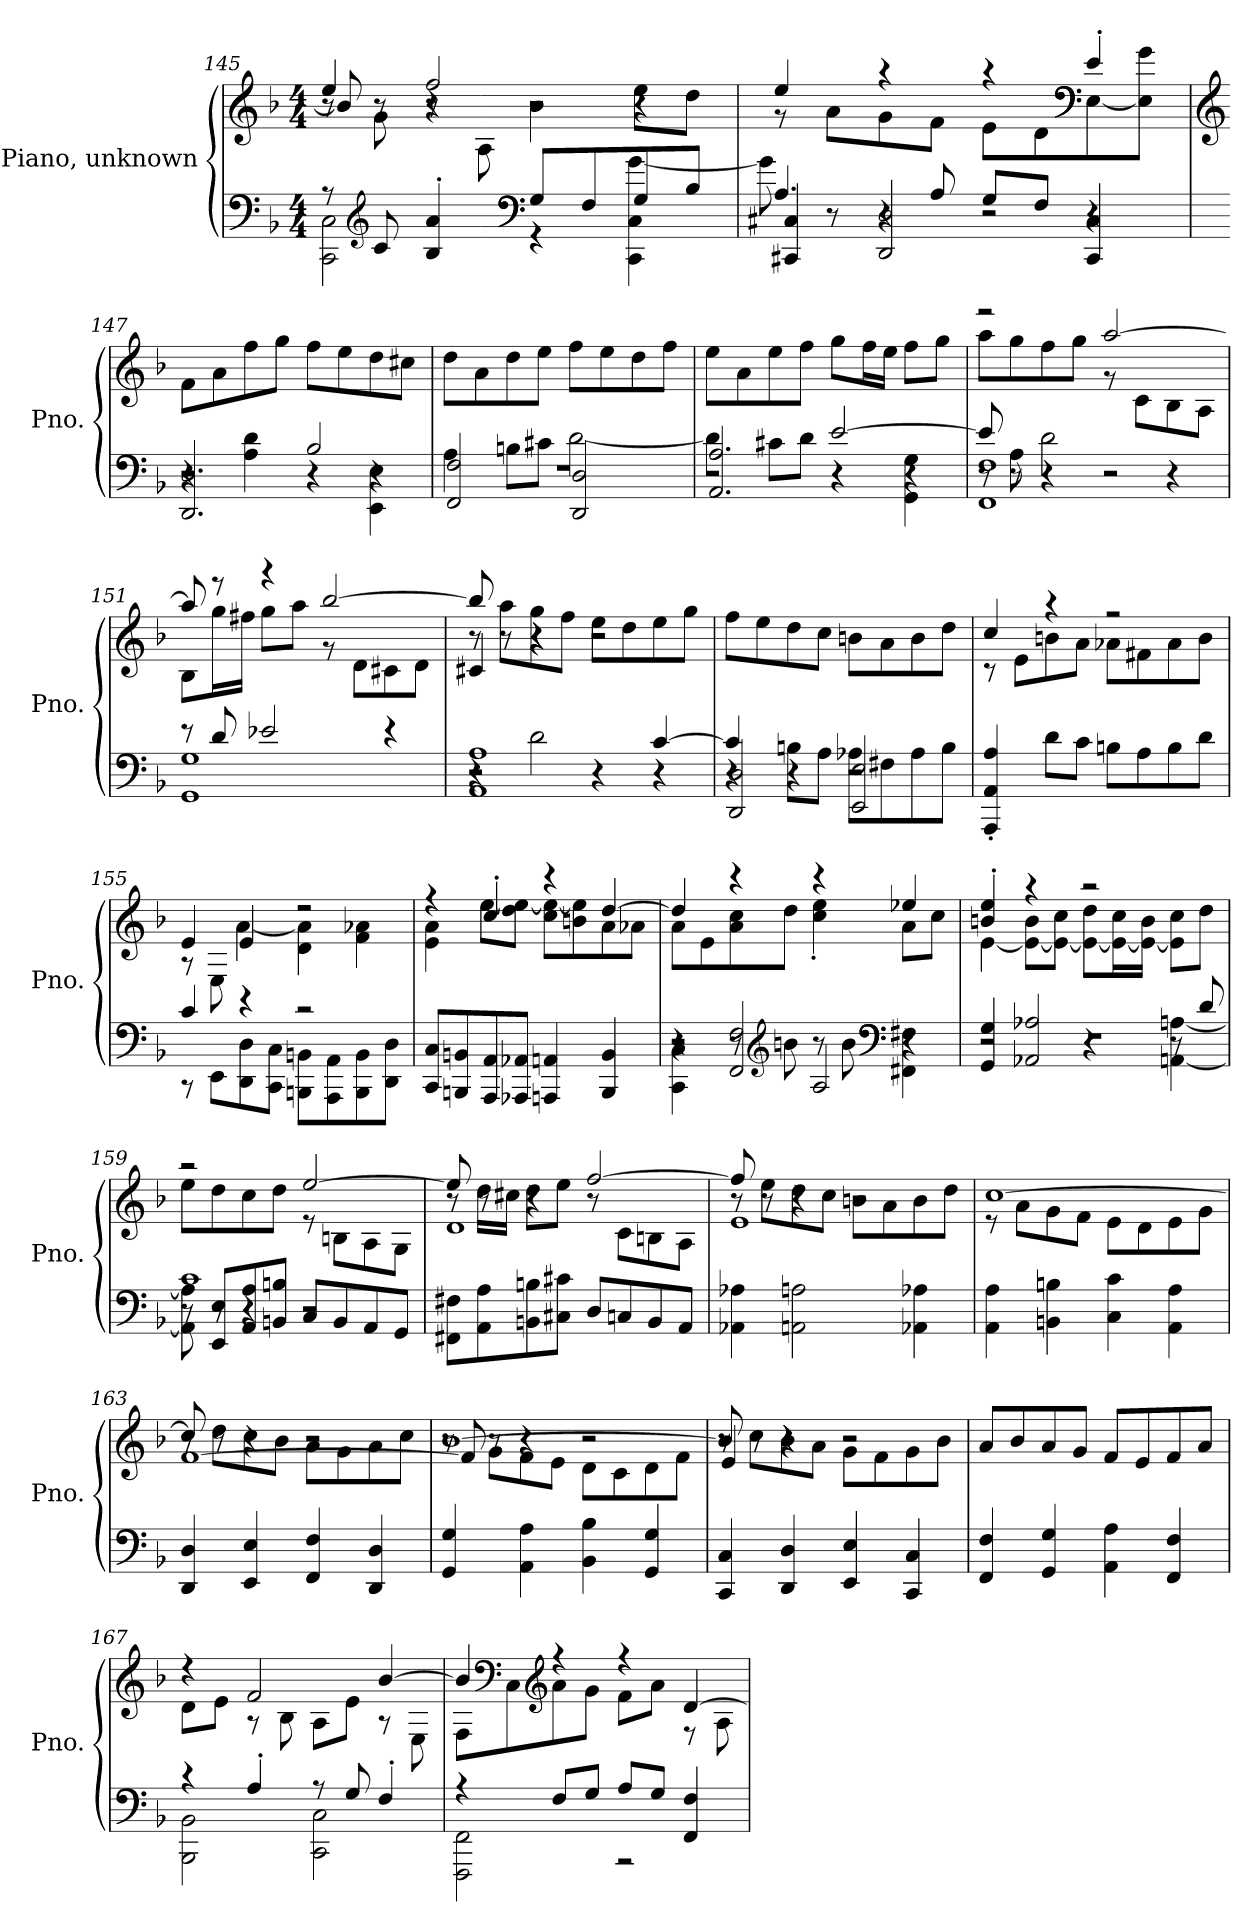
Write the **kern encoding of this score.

**kern	**kern
*part1	*part1
*staff2	*staff1
*I"Piano, unknown	*
*I'Pno.	*
*clefF4	*clefG2
*k[b-]	*k[b-]
*M4/4	*M4/4
=145	=145
*^	*^
*	*	*	*^
8r	2CC\ 2C\	4ee/	8r	8b-/]
*clefG2	*	*	*	*
8c/	.	.	8g\	8r
4B-/' 4a/'	.	2ff/	8r	4r
.	.	.	8A\	.
*clefF4	*	*	*	*
8G/L	4r	.	4b-\	2r
8F/	.	.	.	.
8G/	4CC\ 4C\ [4g\	4r	8ee\L	.
8B-/J	.	.	8dd\J	.
*	*	*	*v	*v
=146	=146	=146	=146
*	*^	*	*
4.A/	8g\]	4CC#X/ 4C#X/	4ee/	8r
.	8r	.	.	8a\L
.	4r	2DD/ 2D/	4r	8g\
8A/	.	.	.	8f\J
8G/L	2r	.	4r	8e\L
8F/J	.	.	.	8d\
*	*	*	*clefF4	*
4CC#/ 4C#/	.	4r	4e'/	[8E\
.	.	.	.	8E\] 8g\J
*	*	*	*v	*v
!!LO:LB:g=z
=147	=147	=147	=147
*	*	*	*clefG2
2r	4r	2.DD/ 2.D/	8f\L
.	.	.	8a\
.	4A\ 4d\	.	8ff\
.	.	.	8gg\J
2B-/	4r	.	8ff\L
.	.	.	8ee\
.	4EE\ 4E\	4r	8dd\
.	.	.	8cc#X\J
=148	=148	=148	=148
1r	4A\	2FF/ 2F/	8dd\L
.	.	.	8a\
.	8Bn\L	.	8dd\
.	8c#X\J	.	8ee\J
.	[2d\	2DD/ 2D/	8ff\L
.	.	.	8ee\
.	.	.	8dd\
.	.	.	8ff\J
=149	=149	=149	=149
2r	4d\]	2.AA/ 2.A/	8ee\L
.	.	.	8a\
.	8c#X\L	.	8ee\
.	8d\J	.	8ff\J
[2e/	4r	.	8gg\L
.	.	.	16ff\L
.	.	.	16ee\JJ
.	4GG\ 4G\	4r	8ff\L
.	.	.	8gg\J
=150	=150	=150	=150
*	*	*	*^
8e/]	8r	1FF 1F	2r	8aa\L
8r	8A\	.	.	8gg\
4r	2d\	.	.	8ff\
.	.	.	.	8gg\J
2r	.	.	[2aa/	8r
.	.	.	.	8c\L
.	4r	.	.	8B-\
.	.	.	.	8A\J
*	*v	*v	*	*
!!LO:LB:g=z	!!
=151	=151	=151	=151
8r	1GG 1G	8aa/]	8B-\L
8d/	.	8r	16gg\L
.	.	.	16ff#X\JJ
2e-X/	.	4r	8gg\L
.	.	.	8aa\J
.	.	[2bb-/	8r
.	.	.	8d\L
4r	.	.	8c#X\
.	.	.	8d\J
=152	=152	=152	=152
*	*^	*	*^
2r	4r	1AA 1A	8bb-/]	8r	4c#X/
.	.	.	8r	8aa\L	.
.	2d\	.	4r	8gg\	4r
.	.	.	.	8ff\J	.
4r	.	.	2r	8ee\L	2r
.	.	.	.	8dd\	.
[4c/	4r	.	.	8ee\	.
.	.	.	.	8gg\J	.
*	*	*	*v	*v	*v
=153	=153	=153	=153
4c/]	4r	2DD/ 2D/	8ff\L
.	.	.	8ee\
4r	8Bn\L	.	8dd\
.	8A\J	.	8cc\J
2r	8A-X\L	2EE/ 2E/	8bn\L
.	8F#X\	.	8a\
.	8A-\	.	8b\
.	8B\J	.	8dd\J
*v	*v	*v	*
=154	=154
*	*^
4AAA/' 4AA/' 4A/'	4cc/	8r
.	.	8e\L
8d\L	4r	8bn\
8c\J	.	8a\J
8Bn\L	2r	8a-X\L
8A\	.	8f#X\
8B\	.	8a-\
8d\J	.	8b\J
!!LO:LB:g=z	!!
=155	=155	=155
*^	*	*
4c/	8r	4e/	8r
.	8EE\L	.	8E\
4r	8DD\ 8D\	4e/	[4a\
.	8CC\ 8C\J	.	.
2r	8BBBn\ 8BBn\L	2r	4d\ 4a\]
.	8AAA\ 8AA\	.	.
.	8BBB\ 8BB\	.	4f\ 4a-X\
.	8DD\ 8D\J	.	.
*v	*v	*	*
=156	=156	=156
8CC/ 8C/L	4r	4e\ 4a\
8BBBn/ 8BBn/	.	.
8AAA/ 8AA/	4cc'/	[8ee\L
8AAA-X/ 8AA-X/J	.	8dd\ 8ee\_J
4AAAn/ 4AAn/	4r	8cc\ 8ee\_L
.	.	8bn\ 8ee\]
4BBB/ 4BB/	[4dd/	8a\
.	.	8a-X\J
=157	=157	=157
*^	*	*
*	*^	*	*
2r	4CC\ 4C\	4r	4dd/]	8a\L
.	.	.	.	8e\
.	8r	2FF/ 2F/	4r	8a\ 8cc\
*clefG2	*	*	*	*
.	8bn\	.	.	8dd\J
2A/	8r	.	4r	4cc\' 4ee\'
.	8b\	.	.	.
*clefF4	*	*	*	*
.	4FF#X\ 4F#X\	4r	4ee-X/	8a\L
.	.	.	.	8cc\J
!!LO:PB:g=z	!!
=158	=158	=158	=158	=158
1r	2r	4GG/ 4G/	4bn/' 4ee/'	[4e\
.	.	2AA-X/ 2A-X/	4r	8e\_ 8b\L
.	.	.	.	8e\_ 8cc\J
.	4r	.	2r	8e\_ 8dd\L
.	.	.	.	16e\_ 16cc\L
.	.	.	.	16e\_ 16b\JJ
.	[4AAn\ [4An\	8r	.	8e\] 8cc\L
.	.	8d/	.	8dd\J
=159	=159	=159	=159	=159
1c	8AA\] 8A\]	8r	2r	8ee\L
.	8r	8EE/ 8E/L	.	8dd\
.	4r	8AA/ 8A/	.	8cc\
.	.	8BBn/ 8Bn/J	.	8dd\J
.	2r	8C/L	[2ee/	8r
.	.	8BB/	.	8Bn\L
.	.	8AA/	.	8A\
.	.	8GG/J	.	8G\J
*v	*v	*v	*	*
=160	=160	=160
*	*	*^
8FF#X\ 8F#X\L	8ee/]	8r	1d
8AA\ 8A\	8r	16dd\LL	.
.	.	16cc#X\JJ	.
8BBn\ 8Bn\	4r	8dd\L	.
8C#X\ 8c#X\J	.	8ee\J	.
8D/L	[2ff/	8r	.
8Cn/	.	8c\L	.
8BB/	.	8Bn\	.
8AA/J	.	8A\J	.
!!LO:LB:g=z	!!	!!
=161	=161	=161	=161
4AA-X\ 4A-X\	8ff/]	8r	1e
.	8r	8ee\L	.
2AAn\ 2An\	4r	8dd\	.
.	.	8cc\J	.
.	2r	8bn\L	.
.	.	8a\	.
4AA-X\ 4A-X\	.	8b\	.
.	.	8dd\J	.
*	*	*v	*v
=162	=162	=162
4AA\ 4A\	[1cc	8r
.	.	8a\L
4BBn\ 4Bn\	.	8g\
.	.	8f\J
4C\ 4c\	.	8e\L
.	.	8d\
4AA\ 4A\	.	8e\
.	.	8g\J
=163	=163	=163
*	*	*^
4DD/ 4D/	8cc/]	8r	[1f
.	8r	8dd\L	.
4EE/ 4E/	4r	8cc\	.
.	.	8b-\J	.
4FF/ 4F/	2r	8a\L	.
.	.	8g\	.
4DD/ 4D/	.	8a\	.
.	.	8cc\J	.
=164	=164	=164	=164
4GG/ 4G/	[1b-	8r	8f/]
.	.	8g\L	8r
4AA\ 4A\	.	8f\	4r
.	.	8e\J	.
4BB-\ 4B-\	.	8d\L	2r
.	.	8c\	.
4GG/ 4G/	.	8d\	.
.	.	8f\J	.
!!LO:LB:g=z	!!	!!
=165	=165	=165	=165
4CC/ 4C/	8b-/]	8r	4e/
.	8r	8cc\L	.
4DD/ 4D/	4r	8b-\	4r
.	.	8a\J	.
4EE/ 4E/	2r	8g\L	2r
.	.	8f\	.
4CC/ 4C/	.	8g\	.
.	.	8b-\J	.
*	*v	*v	*v
=166	=166
4FF/ 4F/	8a/L
.	8b-/
4GG/ 4G/	8a/
.	8g/J
4AA\ 4A\	8f/L
.	8e/
4FF/ 4F/	8f/
.	8a/J
=167	=167
*^	*^
4r	2BBB-\ 2BB-\	4r	8d\L
.	.	.	8e\J
4A'/	.	2f/	8r
.	.	.	8B-\
8r	2CC\ 2C\	.	8A\L
8G/	.	.	8e\J
4F'/	.	[4b-/	8r
.	.	.	8E\
=168	=168	=168	=168
4r	2FFF\ 2FF\	4b-/]	8F\L
*	*	*clefF4	*
.	.	.	8C\
*	*	*clefG2	*
8F/L	.	4r	8a\
8G/J	.	.	8g\J
8A/L	2r	4r	8f\L
8G/J	.	.	8a\J
4FF/ 4F/	.	[4d/	8r
.	.	.	8A\
*v	*v	*	*
*	*v	*v
=	=
*-	*-
